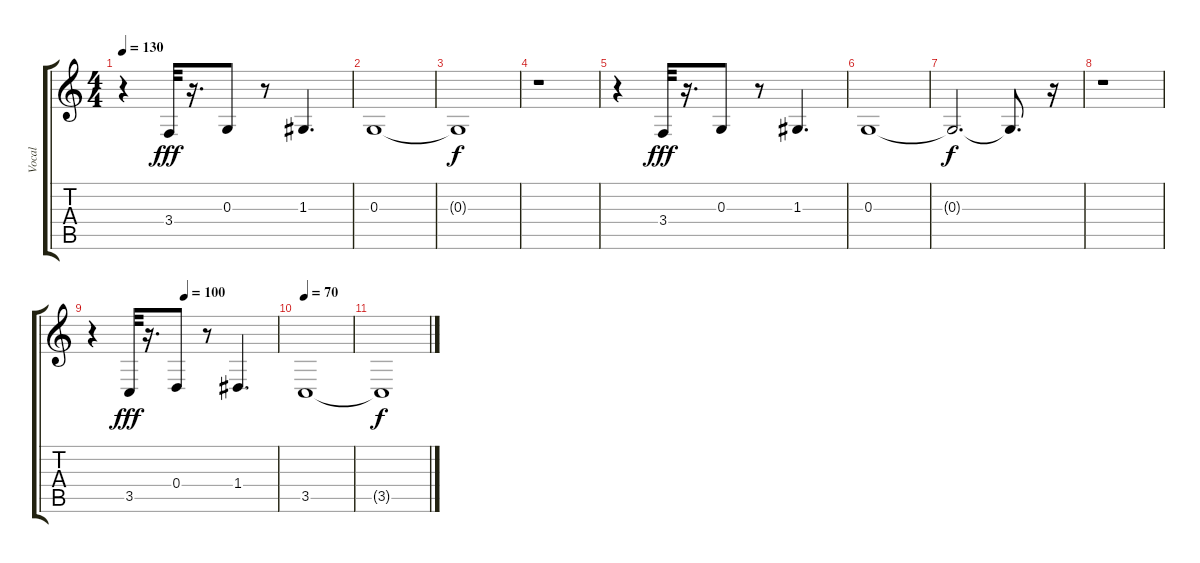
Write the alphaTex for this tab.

\track ("Vocal" "Vocal") {instrument clarinet}
\staff {score tabs}
\tuning (E4 B3 G3 D3 A2 E2) {hide}
\ts (4 4)
\tempo 130
\clef g2
\ks c
r.4{dy fff} 3.4.32 r.16{d} 0.3.8 r.8 1.3.4{d} |
0.3.1 |
0.3{t}.1{dy f} |
r.1 |
r.4 3.4.32{dy fff} r.16{d} 0.3.8 r.8 1.3.4{d} |
0.3.1 |
0.3{t}.2{d dy f} 0.3{t}.8{d} r.16 |
r.1 |
\tempo (100 0.5)
r.4 3.5.32{dy fff} r.16{d} 0.4.8 r.8 1.4.4{d} |
\tempo 70
3.5.1 |
3.5{t}.1{dy f}
